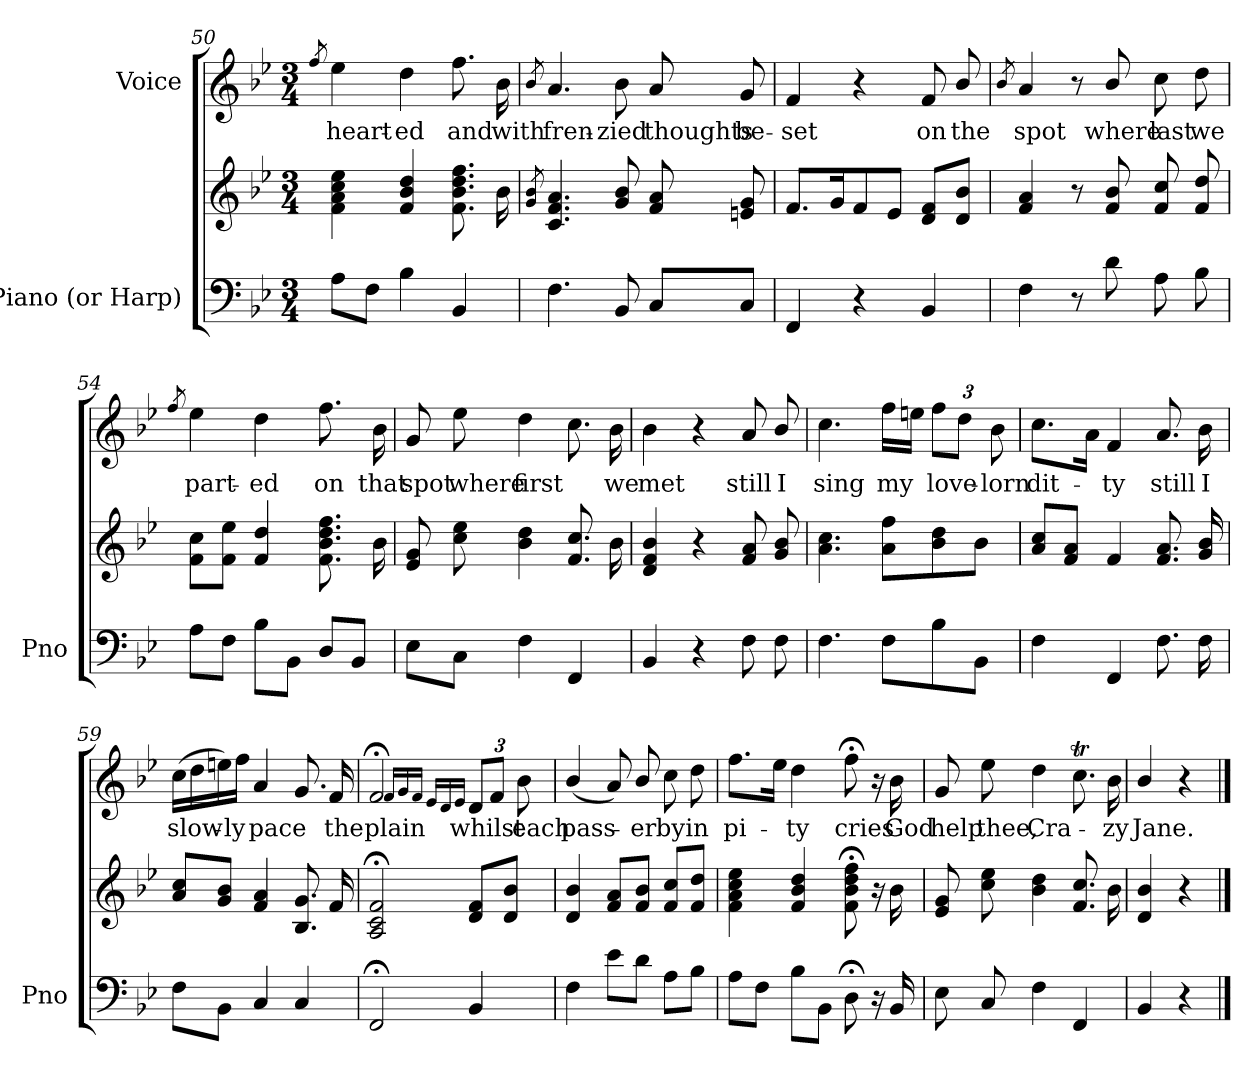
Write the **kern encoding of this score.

**kern	**kern	**kern	**text
*part2	*part2	*part1	*part1
*staff3	*staff2	*staff1	*staff1
*I"Piano (or Harp)	*	*I"Voice	*
*I'Pno	*	*	*
*clefF4	*clefG2	*clefG2	*
*k[b-e-]	*k[b-e-]	*k[b-e-]	*
*M3/4	*M3/4	*M3/4	*
=50	=50	=50	=50
.	.	8qff/	.
!	!	!	!LO:LY:b
8A\L	4f\ 4a\ 4cc\ 4ee-\	4ee-\	-heart-
8F\J	.	.	.
!	!	!	!LO:LY:b
4B-\	4f/ 4b-/ 4dd/	4dd\	-ed
!	!	!	!LO:LY:b
4BB-/	8.f\ 8.b-\ 8.dd\ 8.ff\	8.ff\	and
!	!	!	!LO:LY:b
.	16b-\	16b-\	with
=51	=51	=51	=51
.	8qg/ 8qb-/	8qb-/	.
!	!	!	!LO:LY:b
4.F\	4.c/ 4.f/ 4.a/	4.a/	fren-
!	!	!	!LO:LY:b
8BB-/	8g/ 8b-/	8b-\	-zied
!	!	!	!LO:LY:b
8C/L	8f/ 8a/	8a/	thoughts
!	!	!	!LO:LY:b
8C/J	8en/ 8g/	8g/	be-
!!LO:LB:g=z
=52	=52	=52	=52
!	!	!	!LO:LY:b
4FF/	8.f/L	4f/	-set
.	16g/K	.	.
4r	8f/	4r	.
.	8e-/J	.	.
!	!	!	!LO:LY:b
4BB-/	8d/ 8f/L	8f/	on
!	!	!	!LO:LY:b
.	8d/ 8b-/J	8b-/	the
=53	=53	=53	=53
.	.	8qb-/	.
!	!	!	!LO:LY:b
4F\	4f/ 4a/	4a/	spot
8r	8r	8r	.
!	!	!	!LO:LY:b
8d\	8f/ 8b-/	8b-/	where
!	!	!	!LO:LY:b
8A\	8f/ 8cc/	8cc\	last
!	!	!	!LO:LY:b
8B-\	8f/ 8dd/	8dd\	we
=54	=54	=54	=54
.	.	8qff/	.
!	!	!	!LO:LY:b
8A\L	8f\ 8cc\L	4ee-\	part-
8F\J	8f\ 8ee-\J	.	.
!	!	!	!LO:LY:b
8B-\L	4f/ 4dd/	4dd\	-ed
8BB-\J	.	.	.
!	!	!	!LO:LY:b
8D/L	8.f\ 8.b-\ 8.dd\ 8.ff\	8.ff\	on
8BB-/J	.	.	.
!	!	!	!LO:LY:b
.	16b-\	16b-\	that
!!LO:LB:g=z
=55	=55	=55	=55
!	!	!	!LO:LY:b
8E-\L	8e-/ 8g/	8g/	spot
!	!	!	!LO:LY:b
8C\J	8cc\ 8ee-\	8ee-\	where
!	!	!	!LO:LY:b
4F\	4b-\ 4dd\	4dd\	first
4FF/	8.f/ 8.cc/	8.cc\	.
!	!	!	!LO:LY:b
.	16b-\	16b-\	we
=56	=56	=56	=56
!	!	!	!LO:LY:b
4BB-/	4d/ 4f/ 4b-/	4b-\	met
4r	4r	4r	.
!	!	!	!LO:LY:b
8F\	8f/ 8a/	8a/	still
!	!	!	!LO:LY:b
8F\	8g/ 8b-/	8b-/	I
=57	=57	=57	=57
!	!	!	!LO:LY:b
4.F\	4.a\ 4.cc\	4.cc\	sing
!	!	!	!LO:LY:b
8F\L	8a\ 8ff\L	16ff\LL	my
.	.	16een\JJ	.
*	*	*Xbrackettup	*
!	!	!	!LO:LY:b
8B-\	8b-\ 8dd\	12ff\L	love-
.	.	12dd\J	.
8BB-\J	8b-\J	.	.
!	!	!	!LO:LY:b
.	.	12b-\	-lorn
!!LO:LB:g=z
=58	=58	=58	=58
!	!	!	!LO:LY:b
4F\	8a/ 8cc/L	8.cc\L	dit-
.	8f/ 8a/J	.	.
.	.	16a\Jk	.
!	!	!	!LO:LY:b
4FF/	4f/	4f/	-ty
!	!	!	!LO:LY:b
8.F\	8.f/ 8.a/	8.a/	still
!	!	!	!LO:LY:b
16F\	16g/ 16b-/	16b-\	I
=59	=59	=59	=59
!	!	!	!LO:LY:b
8F\L	8a/ 8cc/L	(16cc\LL	-slow-
.	.	16dd\	.
8BB-\J	8g/ 8b-/J	16een\)	.
!	!	!	!LO:LY:b
.	.	16ff\JJ	-ly
!	!	!	!LO:LY:b
4C/	4f/ 4a/	4a/	pace
4C/	8.B-/ 8.g/	8.g/	.
!	!	!	!LO:LY:b
.	16f/	16f/	the
=60	=60	=60	=60
!	!	!	!LO:LY:b
2FF;/	2A/;< 2c/;< 2f/;<	2f;</	plain
.	.	16qf/LL	.
.	.	16qg/	.
.	.	16qf/JJ	.
.	.	16qe-/LL	.
.	.	16qd/	.
.	.	16qe-/JJ	.
!	!	!	!LO:LY:b
4BB-/	8d/ 8f/L	12d/L	whilst
.	.	12f/J	.
.	8d/ 8b-/J	.	.
!	!	!	!LO:LY:b
.	.	12b-\	each
!!LO:LB:g=z
=61	=61	=61	=61
!	!	!	!LO:LY:b
4F\	4d/ 4b-/	(4b-/	pass-
8e-\L	8f/ 8a/L	8a/)	.
!	!	!	!LO:LY:b
8d\J	8f/ 8b-/J	8b-/	-er
!	!	!	!LO:LY:b
8A\L	8f/ 8cc/L	8cc\	by
!	!	!	!LO:LY:b
8B-\J	8f/ 8dd/J	8dd\	in
=62	=62	=62	=62
!	!	!	!LO:LY:b
8A\L	4f\ 4a\ 4cc\ 4ee-\	8.ff\L	pi-
8F\J	.	.	.
.	.	16ee-\Jk	.
!	!	!	!LO:LY:b
8B-\L	4f/ 4b-/ 4dd/	4dd\	-ty
8BB-\J	.	.	.
!	!	!	!LO:LY:b
8D;\	8f\;< 8b-\;< 8dd\;< 8ff\;<	8ff;<\	cries
16r	16r	16r	.
!	!	!	!LO:LY:b
16BB-/	16b-\	16b-\	God
=63	=63	=63	=63
!	!	!	!LO:LY:b
8E-\	8e-/ 8g/	8g/	help
!	!	!	!LO:LY:b
8C/	8cc\ 8ee-\	8ee-\	thee,
!	!	!	!LO:LY:b
4F\	4b-\ 4dd\	4dd\	Cra-
4FF/	8.f/ 8.cc/	8.ccT\	.
!	!	!	!LO:LY:b
.	16b-\	16b-\	-zy
=64	=64	=64	=64
!	!	!	!LO:LY:b
4BB-/	4d/ 4b-/	4b-/	Jane.
4r	4r	4r	.
==	==	==	==
*-	*-	*-	*-
